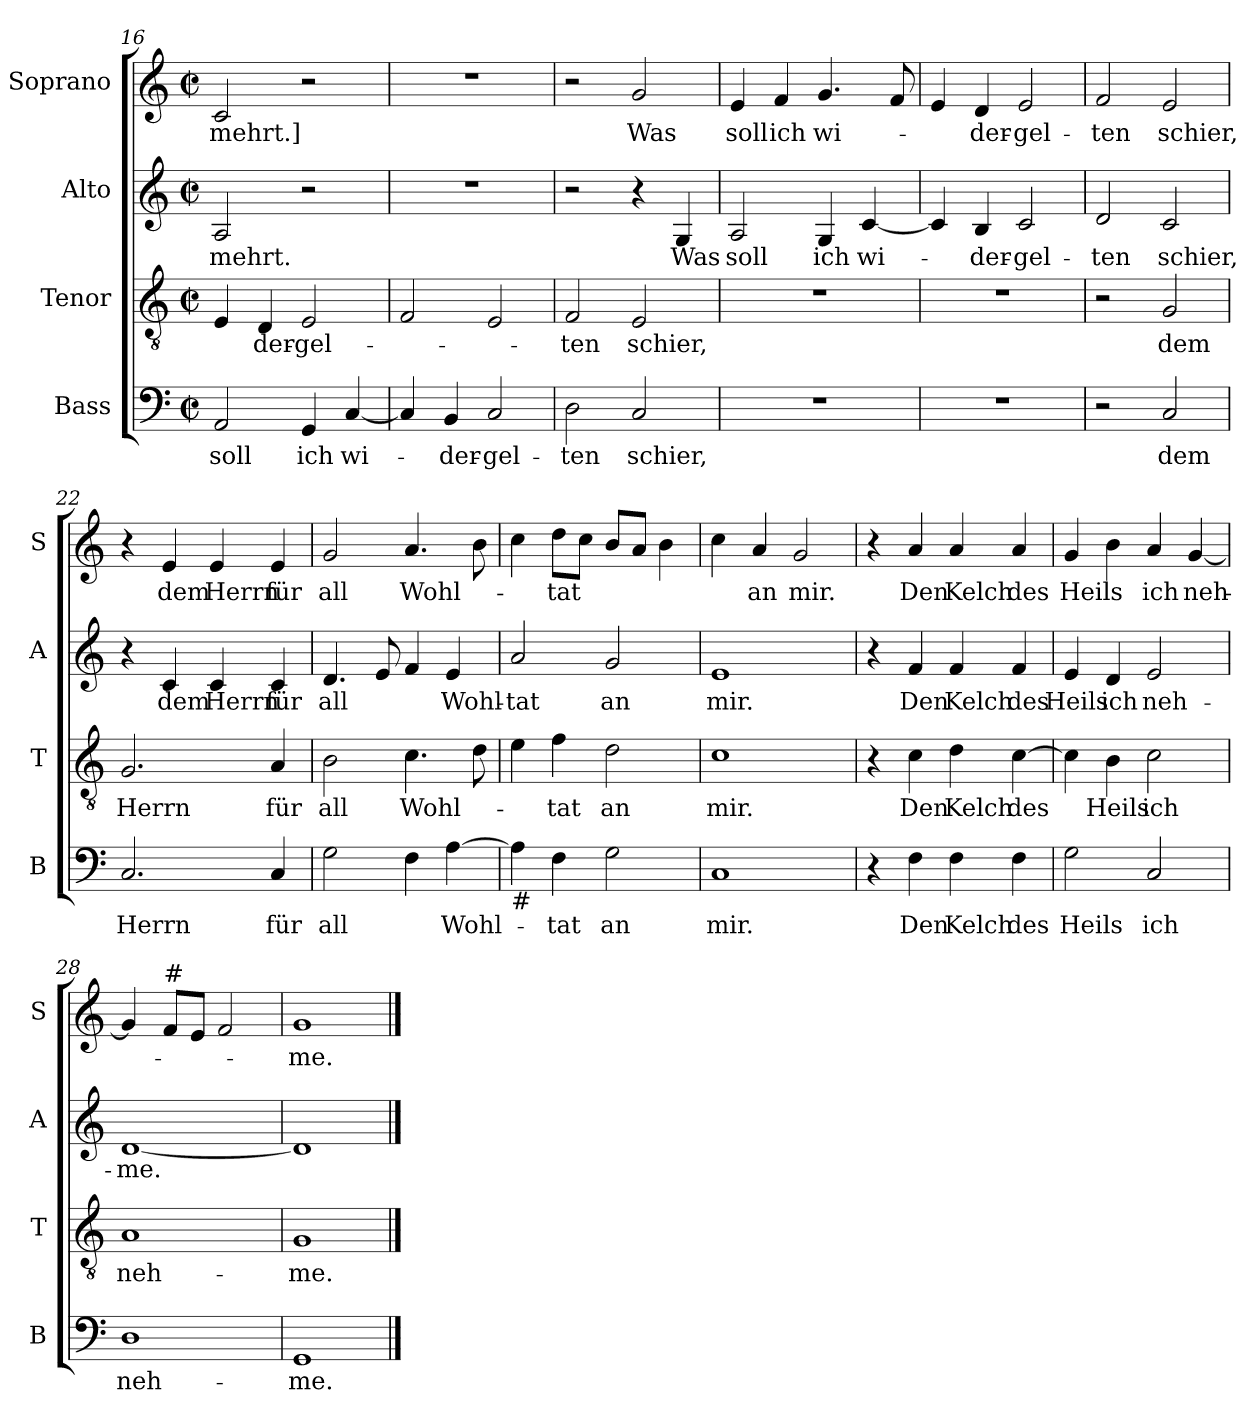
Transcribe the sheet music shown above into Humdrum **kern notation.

**kern	**text	**kern	**text	**kern	**text	**kern	**text
*part4	*part4	*part3	*part3	*part2	*part2	*part1	*part1
*staff4	*staff4	*staff3	*staff3	*staff2	*staff2	*staff1	*staff1
*I"Bass	*	*I"Tenor	*	*I"Alto	*	*I"Soprano	*
*I'B	*	*I'T	*	*I'A	*	*I'S	*
*clefF4	*	*clefGv2	*	*clefG2	*	*clefG2	*
*k[]	*	*k[]	*	*k[]	*	*k[]	*
*C:	*	*C:	*	*C:	*	*C:	*
*M2/2	*	*M2/2	*	*M2/2	*	*M2/2	*
*met(c|)	*	*met(c|)	*	*met(c|)	*	*met(c|)	*
=16	=16	=16	=16	=16	=16	=16	=16
!	!LO:LY:b	!	!	!	!LO:LY:b	!	!LO:LY:b
2AA/	soll	4E/	.	2A/	mehrt.	2c/	mehrt.]
!	!	!	!LO:LY:b	!	!	!	!
.	.	4D/	-der-	.	.	.	.
!	!LO:LY:b	!	!LO:LY:b	!	!	!	!
4GG/	ich	2E/	-gel-	2r	.	2r	.
!	!LO:LY:b	!	!	!	!	!	!
[4C/	wi-	.	.	.	.	.	.
=17	=17	=17	=17	=17	=17	=17	=17
4C/]	.	2F/	.	1r	.	1r	.
!	!LO:LY:b	!	!	!	!	!	!
4BB/	-der-	.	.	.	.	.	.
!	!LO:LY:b	!	!	!	!	!	!
2C/	-gel-	2E/	.	.	.	.	.
=18	=18	=18	=18	=18	=18	=18	=18
!	!LO:LY:b	!	!LO:LY:b	!	!	!	!
2D\	-ten	2F/	-ten	2r	.	2r	.
!	!LO:LY:b	!	!LO:LY:b	!	!	!	!LO:LY:b
2C/	schier,	2E/	schier,	4r	.	2g/	Was
!	!	!	!	!	!LO:LY:b	!	!
.	.	.	.	4G/	Was	.	.
!!LO:LB:g=z
=19	=19	=19	=19	=19	=19	=19	=19
!	!	!	!	!	!LO:LY:b	!	!LO:LY:b
1r	.	1r	.	2A/	soll	4e/	soll
!	!	!	!	!	!	!	!LO:LY:b
.	.	.	.	.	.	4f/	ich
!	!	!	!	!	!LO:LY:b	!	!LO:LY:b
.	.	.	.	4G/	ich	4.g/	wi-
!	!	!	!	!	!LO:LY:b	!	!
.	.	.	.	[4c/	wi-	.	.
.	.	.	.	.	.	8f/	.
=20	=20	=20	=20	=20	=20	=20	=20
1r	.	1r	.	4c/]	.	4e/	.
!	!	!	!	!	!LO:LY:b	!	!LO:LY:b
.	.	.	.	4B/	-der-	4d/	-der-
!	!	!	!	!	!LO:LY:b	!	!LO:LY:b
.	.	.	.	2c/	-gel-	2e/	-gel-
=21	=21	=21	=21	=21	=21	=21	=21
!	!	!	!	!	!LO:LY:b	!	!LO:LY:b
2r	.	2r	.	2d/	-ten	2f/	-ten
!	!LO:LY:b	!	!LO:LY:b	!	!LO:LY:b	!	!LO:LY:b
2C/	dem	2G/	dem	2c/	schier,	2e/	schier,
=22	=22	=22	=22	=22	=22	=22	=22
!	!LO:LY:b	!	!LO:LY:b	!	!	!	!
2.C/	Herrn	2.G/	Herrn	4r	.	4r	.
!	!	!	!	!	!LO:LY:b	!	!LO:LY:b
.	.	.	.	4c/	dem	4e/	dem
!	!	!	!	!	!LO:LY:b	!	!LO:LY:b
.	.	.	.	4c/	Herrn	4e/	Herrn
!	!LO:LY:b	!	!LO:LY:b	!	!LO:LY:b	!	!LO:LY:b
4C/	für	4A/	für	4c/	für	4e/	für
=23	=23	=23	=23	=23	=23	=23	=23
!	!LO:LY:b	!	!LO:LY:b	!	!LO:LY:b	!	!LO:LY:b
2G\	all	2B\	all	4.d/	all	2g/	all
.	.	.	.	8e/	.	.	.
!	!	!	!LO:LY:b	!	!	!	!LO:LY:b
4F\	.	4.c\	Wohl-	4f/	.	4.a/	Wohl-
!	!LO:LY:b	!	!	!	!LO:LY:b	!	!
[4A\	Wohl-	.	.	4e/	Wohl-	.	.
.	.	8d\	.	.	.	8b\	.
=24	=24	=24	=24	=24	=24	=24	=24
!LO:TX:b:t=#	!	!	!	!	!	!	!
!	!	!	!	!	!LO:LY:b	!	!
4A\]	.	4e\	.	2a/	-tat	4cc\	.
!	!LO:LY:b	!	!LO:LY:b	!	!	!	!LO:LY:b
4F\	-tat	4f\	-tat	.	.	8dd\L	-tat
.	.	.	.	.	.	8cc\J	.
!	!LO:LY:b	!	!LO:LY:b	!	!LO:LY:b	!	!
2G\	an	2d\	an	2g/	an	8b/L	.
.	.	.	.	.	.	8a/J	.
.	.	.	.	.	.	4b\	.
!!LO:LB:g=z
=25	=25	=25	=25	=25	=25	=25	=25
!	!LO:LY:b	!	!LO:LY:b	!	!LO:LY:b	!	!
1C	mir.	1c	mir.	1e	mir.	4cc\	.
!	!	!	!	!	!	!	!LO:LY:b
.	.	.	.	.	.	4a/	an
!	!	!	!	!	!	!	!LO:LY:b
.	.	.	.	.	.	2g/	mir.
=26	=26	=26	=26	=26	=26	=26	=26
4r	.	4r	.	4r	.	4r	.
!	!LO:LY:b	!	!LO:LY:b	!	!LO:LY:b	!	!LO:LY:b
4F\	Den	4c\	Den	4f/	Den	4a/	Den
!	!LO:LY:b	!	!LO:LY:b	!	!LO:LY:b	!	!LO:LY:b
4F\	Kelch	4d\	Kelch	4f/	Kelch	4a/	Kelch
!	!LO:LY:b	!	!LO:LY:b	!	!LO:LY:b	!	!LO:LY:b
4F\	des	[4c\	des	4f/	des	4a/	des
=27	=27	=27	=27	=27	=27	=27	=27
!	!LO:LY:b	!	!	!	!LO:LY:b	!	!LO:LY:b
2G\	Heils	4c\]	.	4e/	Heils	4g/	Heils
!	!	!	!LO:LY:b	!	!LO:LY:b	!	!
.	.	4B\	Heils	4d/	ich	4b\	.
!	!LO:LY:b	!	!LO:LY:b	!	!LO:LY:b	!	!LO:LY:b
2C/	ich	2c\	ich	2e/	neh-	4a/	ich
!	!	!	!	!	!	!	!LO:LY:b
.	.	.	.	.	.	[4g/	neh-
=28	=28	=28	=28	=28	=28	=28	=28
!	!LO:LY:b	!	!LO:LY:b	!	!LO:LY:b	!	!
1D	neh-	1A	neh-	[1d	-me.	4g/]	.
!	!	!	!	!	!	!LO:TX:a:t=#	!
.	.	.	.	.	.	8f/L	.
.	.	.	.	.	.	8e/J	.
.	.	.	.	.	.	2f/	.
=29	=29	=29	=29	=29	=29	=29	=29
!	!LO:LY:b	!	!LO:LY:b	!	!	!	!LO:LY:b
1GG	-me.	1G	-me.	1d]	.	1g	-me.
==	==	==	==	==	==	==	==
*-	*-	*-	*-	*-	*-	*-	*-
